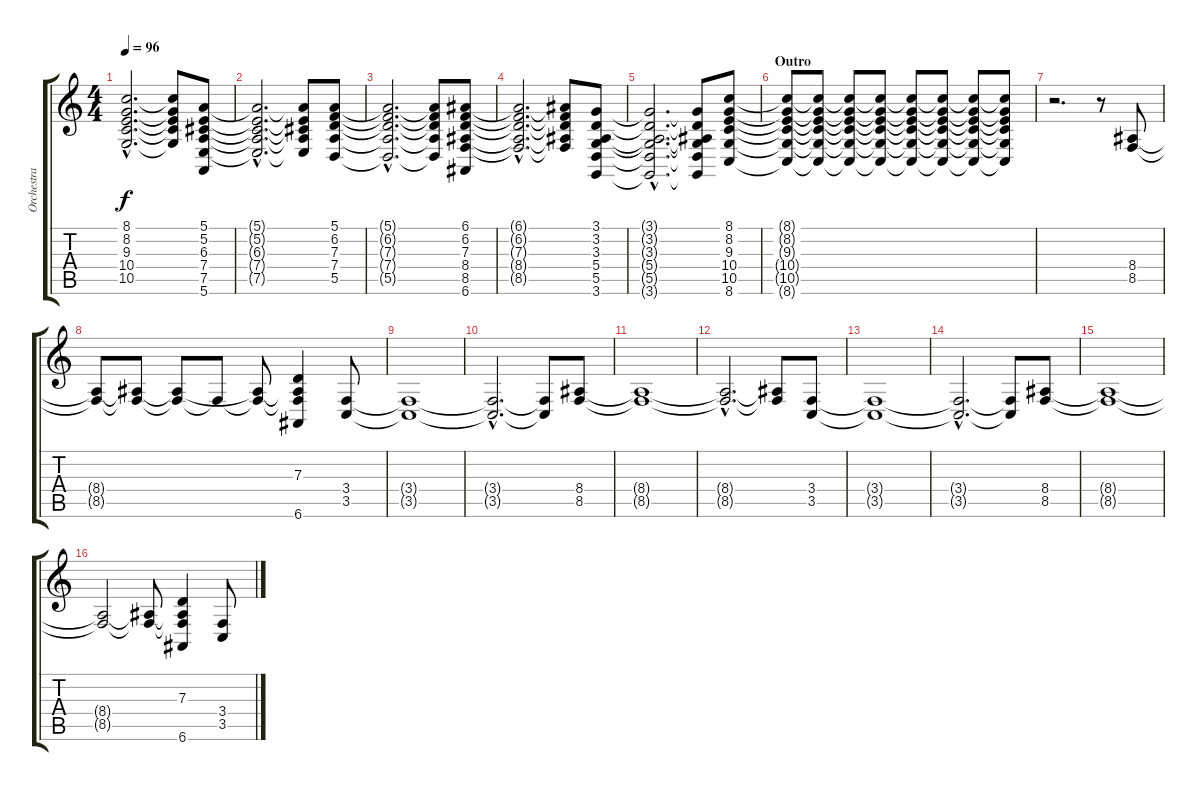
\track ("Orchestra" "Orchestra") {instrument pizzicatostrings}
\staff {score tabs}
\tuning (E4 B3 G3 D3 A2 E2) {hide}
\ts (4 4)
\tempo 96
\clef g2
\ks c
(8.1{hac t} 8.2{hac t} 9.3{hac t} 10.4{hac t} 10.5{hac t}).2{d dy f} (8.1{t} 8.2{t} 9.3{t} 10.4{t} 10.5{t}).8 (5.1 5.2 6.3 7.4 7.5 5.6).8 |
(5.1{hac t} 5.2{hac t} 6.3{hac t} 7.4{hac t} 7.5{hac t}).2{d} (5.1{t} 5.2{t} 6.3{t} 7.4{t} 7.5{t}).8 (5.1 6.2 7.3 7.4 5.5).8 |
(5.1{hac t} 6.2{hac t} 7.3{hac t} 7.4{hac t} 5.5{hac t}).2{d} (5.1{t} 6.2{t} 7.3{t} 7.4{t} 5.5{t}).8 (6.1 6.2 7.3 8.4 8.5 6.6).8 |
(6.1{hac t} 6.2{hac t} 7.3{hac t} 8.4{hac t} 8.5{hac t}).2{d} (6.1{t} 6.2{t} 7.3{t} 8.4{t} 8.5{t}).8 (3.1 3.2 3.3 5.4 5.5 3.6).8 |
(3.1{hac t} 3.2{hac t} 3.3{hac t} 5.4{hac t} 5.5{hac t} 3.6{hac t}).2{d} (3.1{t} 3.2{t} 3.3{t} 5.4{t} 5.5{t} 3.6{t}).8 (8.1 8.2 9.3 10.4 10.5 8.6).8 |
\section ("" "Outro")
(8.1{t} 8.2{t} 9.3{t} 10.4{t} 10.5{t} 8.6{t}).8{volume 11} (8.1{t} 8.2{t} 9.3{t} 10.4{t} 10.5{t} 8.6{t}).8{volume 9} (8.1{t} 8.2{t} 9.3{t} 10.4{t} 10.5{t} 8.6{t}).8{volume 8} (8.1{t} 8.2{t} 9.3{t} 10.4{t} 10.5{t} 8.6{t}).8{volume 7} (8.1{t} 8.2{t} 9.3{t} 10.4{t} 10.5{t} 8.6{t}).8{volume 5} (8.1{t} 8.2{t} 9.3{t} 10.4{t} 10.5{t} 8.6{t}).8{volume 3} (8.1{t} 8.2{t} 9.3{t} 10.4{t} 10.5{t} 8.6{t}).8{volume 2} (8.1{t} 8.2{t} 9.3{t} 10.4{t} 10.5{t} 8.6{t}).8{volume 0} |
r.2{d volume 12 instrument stringensemble1} r.8 (8.4 8.5).8{volume 3} |
(8.4{t} 8.5{t}).8{volume 5} (8.4{t} 8.5{t}).8{volume 7} (8.4{t} 8.5{t}).8{volume 8} 8.5{t}.8{volume 10} (8.4{t} 8.5{t}).8{volume 11} (7.3 8.4{t} 8.5{t} 6.6).4{volume 12} (3.4 3.5).8 |
(3.4{t} 3.5{t}).1 |
(3.4{hac t} 3.5{hac t}).2{d} (3.4{t} 3.5{t}).8 (8.4 8.5).8 |
(8.4{t} 8.5{t}).1 |
(8.4{hac t} 8.5{hac t}).2{d} (8.4{t} 8.5{t}).8 (3.4 3.5).8 |
(3.4{t} 3.5{t}).1 |
(3.4{hac t} 3.5{hac t}).2{d} (3.4{t} 3.5{t}).8 (8.4 8.5).8 |
(8.4{t} 8.5{t}).1 |
(8.4{t} 8.5{t}).2 (8.4{t} 8.5{t}).8 (7.3 8.4{t} 8.5{t} 6.6).4 (3.4 3.5).8
